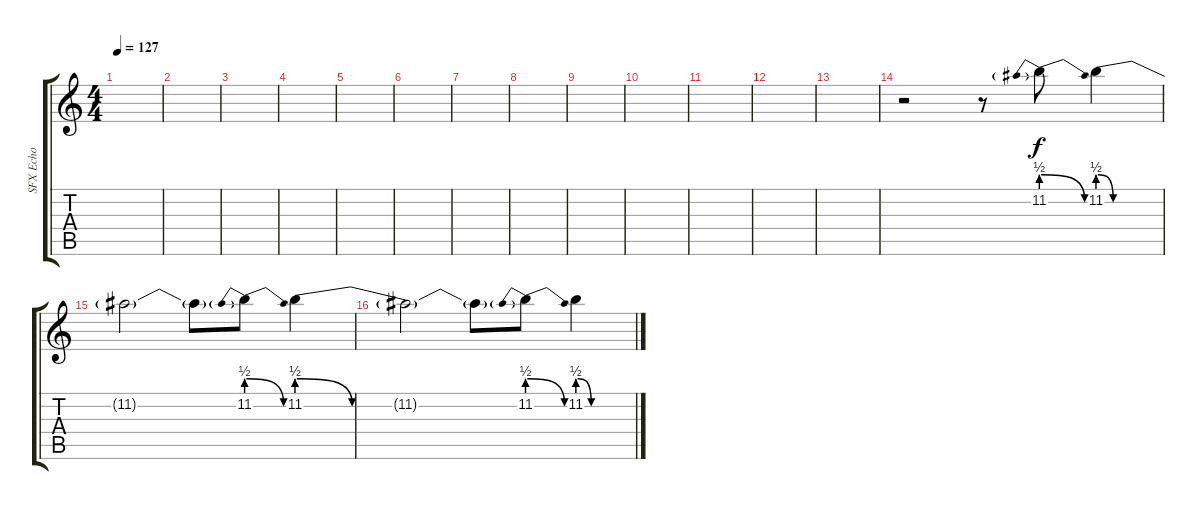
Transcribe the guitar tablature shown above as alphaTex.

\track ("SFX Echo" "SFX Echo") {instrument overdrivenguitar}
\staff {score tabs}
\tuning (E4 B3 G3 D3 A2 E2) {hide}
\ts (4 4)
\tempo 127
\clef g2
\ks c
|
|
|
|
|
|
|
|
|
|
|
|
|
r.2 r.8 11.2{be (prebendrelease 0 2 60 0)}.8 11.2{be (custom 0 2 15 0 30 0 45 0 60 0)}.4 |
11.2{t}.2 11.2{t}.8 11.2{be (prebendrelease 0 2 60 0)}.8 11.2{be (custom 0 2 15 0 30 0 45 0 60 0)}.4 |
11.2{t}.2 11.2{t}.8 11.2{be (prebendrelease 0 2 60 0)}.8 11.2{be (custom 0 2 15 0 30 0 45 0 60 0)}.4
